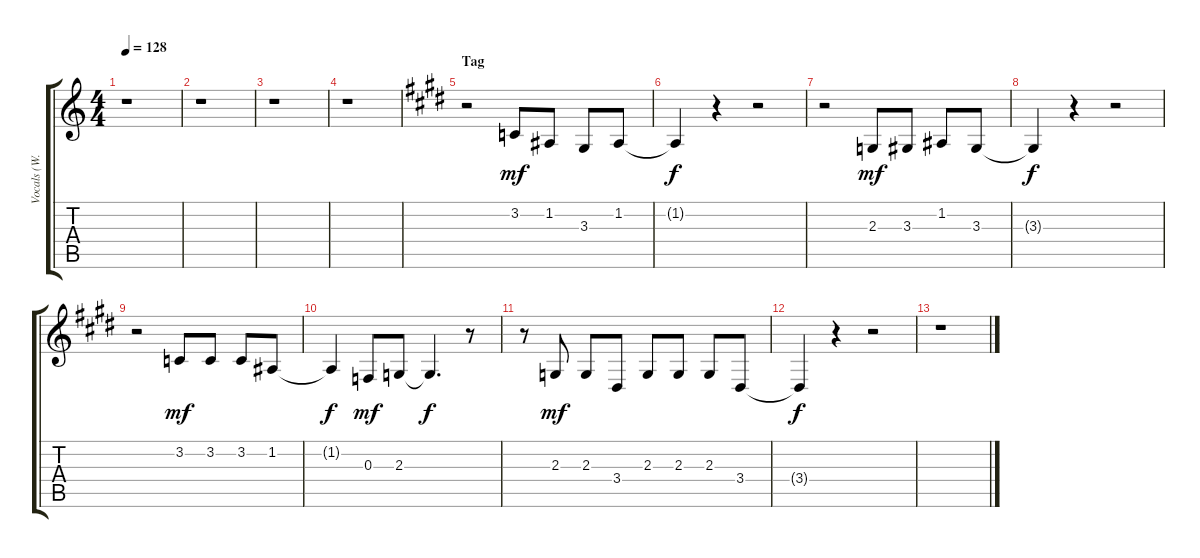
\track ("Vocals (W. Axl Rose)" "Vocals (W.") {instrument lead2sawtooth}
\staff {score tabs}
\tuning (D4 A3 F3 C3 G2 D2) {hide}
\ts (4 4)
\tempo 128
\clef g2
\ks c
r.1{dy f} |
r.1 |
r.1 |
r.1 |
\section ("" "Tag")
\ks e
r.2 3.2.8{dy mf} 1.2.8 3.3.8 1.2.8 |
1.2{t}.4{dy f} r.4 r.2 |
r.2 2.3.8{dy mf} 3.3.8 1.2.8 3.3.8 |
3.3{t}.4{dy f} r.4 r.2 |
r.2 3.2.8{dy mf} 3.2.8 3.2.8 1.2.8 |
1.2{t}.4{dy f} 0.3.8{dy mf} 2.3.8 2.3{t}.4{d dy f} r.8 |
r.8 2.3.8{dy mf} 2.3.8 3.4.8 2.3.8 2.3.8 2.3.8 3.4.8 |
3.4{t}.4{dy f} r.4 r.2 |
r.1
